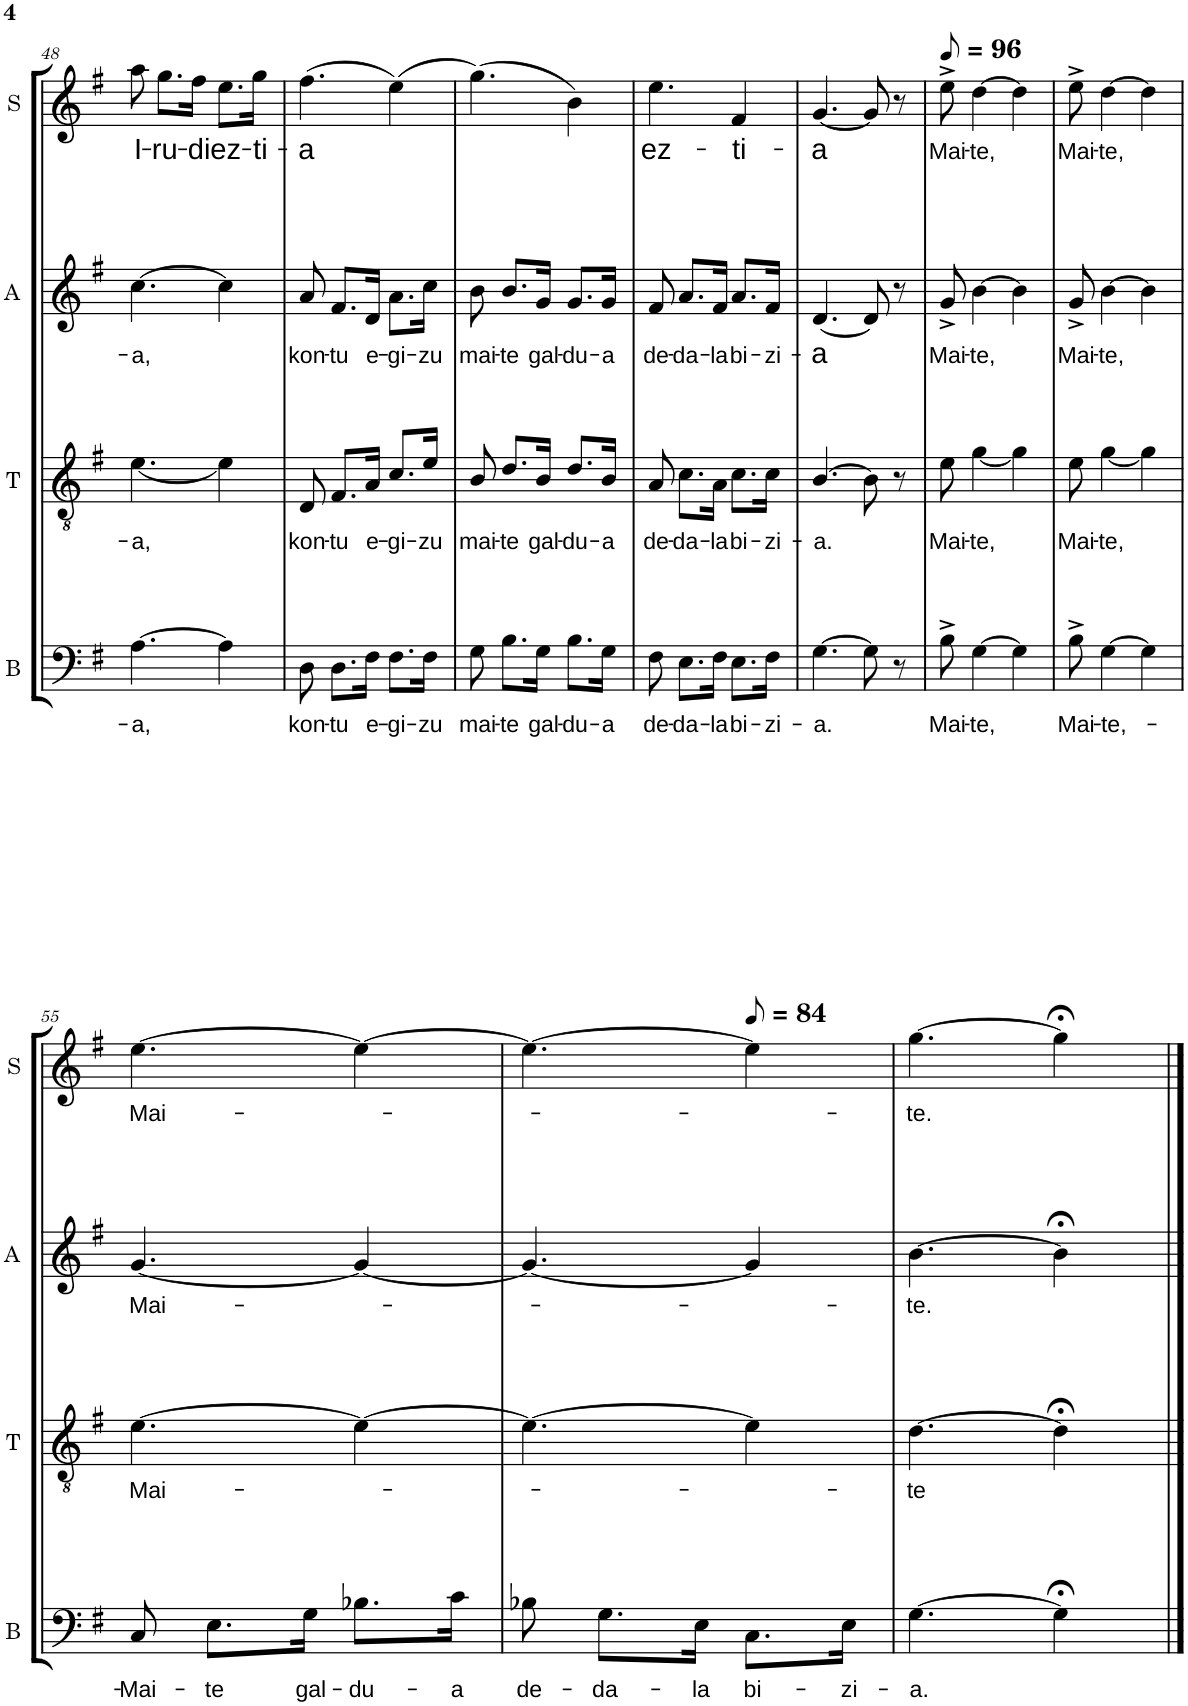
**kern	**text	**kern	**text	**kern	**text	**kern	**text
*part4	*part4	*part3	*part3	*part2	*part2	*part1	*part1
*staff4	*staff4	*staff3	*staff3	*staff2	*staff2	*staff1	*staff1
*I"Basse	*	*I"Ténor	*	*I"Alto	*	*I"Soprano	*
*I'B	*	*I'T	*	*I'A	*	*I'S	*
!!LO:PB:g=z
*clefF4	*	*clefGv2	*	*clefG2	*	*clefG2	*
*k[f#]	*	*k[f#]	*	*k[f#]	*	*k[f#]	*
*G:	*	*G:	*	*G:	*	*G:	*
*M5/8	*	*M5/8	*	*M5/8	*	*M5/8	*
=48	=48	=48	=48	=48	=48	=48	=48
!	!LO:LY:b	!	!LO:LY:b	!	!LO:LY:b	!	!LO:LY:b
[4.A\	-a,	[<4.e\	-a,	[4.cc\	-a,	8aa\	I-
!	!	!	!	!	!	!	!LO:LY:b
.	.	.	.	.	.	8.gg\L	-ru-
!	!	!	!	!	!	!	!LO:LY:b
.	.	.	.	.	.	16ff#\Jk	-di
!	!	!	!	!	!	!	!LO:LY:b
4A\]	.	4e\]	.	4cc\]	.	8.ee\L	ez-
!	!	!	!	!	!	!	!LO:LY:b
.	.	.	.	.	.	16gg\Jk	-ti-
=49	=49	=49	=49	=49	=49	=49	=49
!	!LO:LY:b	!	!LO:LY:b	!	!LO:LY:b	!	!LO:LY:b
8D\	kon-	8D/	kon-	8a/	kon-	(>4.ff#\	-a
!	!LO:LY:b	!	!LO:LY:b	!	!LO:LY:b	!	!
8.D\L	-tu	8.F#/L	-tu	8.f#/L	-tu	.	.
!	!LO:LY:b	!	!LO:LY:b	!	!LO:LY:b	!	!
16F#\Jk	e-	16A/Jk	e-	16d/Jk	e-	.	.
!	!LO:LY:b	!	!LO:LY:b	!	!LO:LY:b	!	!
8.F#\L	-gi-	8.c/L	-gi-	8.a\L	-gi-	(4ee\)	.
!	!LO:LY:b	!	!LO:LY:b	!	!LO:LY:b	!	!
16F#\Jk	-zu	16e/Jk	-zu	16cc\Jk	-zu	.	.
=50	=50	=50	=50	=50	=50	=50	=50
!	!LO:LY:b	!	!LO:LY:b	!	!LO:LY:b	!	!
8G\	mai-	8B/	mai-	8b\	mai-	(4.gg\)	.
!	!LO:LY:b	!	!LO:LY:b	!	!LO:LY:b	!	!
8.B\L	-te	8.d/L	-te	8.b/L	-te	.	.
!	!LO:LY:b	!	!LO:LY:b	!	!LO:LY:b	!	!
16G\Jk	gal-	16B/Jk	gal-	16g/Jk	gal-	.	.
!	!LO:LY:b	!	!LO:LY:b	!	!LO:LY:b	!	!
8.B\L	-du-	8.d/L	-du-	8.g/L	-du-	4b\)	.
!	!LO:LY:b	!	!LO:LY:b	!	!LO:LY:b	!	!
16G\Jk	-a	16B/Jk	-a	16g/Jk	-a	.	.
=51	=51	=51	=51	=51	=51	=51	=51
!	!LO:LY:b	!	!LO:LY:b	!	!LO:LY:b	!	!LO:LY:b
8F#\	de-	8A/	de-	8f#/	de-	4.ee\	ez-
!	!LO:LY:b	!	!LO:LY:b	!	!LO:LY:b	!	!
8.E\L	-da-	8.c\L	-da-	8.a/L	-da-	.	.
!	!LO:LY:b	!	!LO:LY:b	!	!LO:LY:b	!	!
16F#\Jk	-la	16A\Jk	-la	16f#/Jk	-la	.	.
!	!LO:LY:b	!	!LO:LY:b	!	!LO:LY:b	!	!LO:LY:b
8.E\L	bi-	8.c\L	bi-	8.a/L	bi-	4f#/	-ti-
!	!LO:LY:b	!	!LO:LY:b	!	!LO:LY:b	!	!
16F#\Jk	-zi-	16c\Jk	-zi-	16f#/Jk	-zi-	.	.
=52	=52	=52	=52	=52	=52	=52	=52
!	!LO:LY:b	!	!LO:LY:b	!	!LO:LY:b	!	!LO:LY:b
[4.G\	-a.	[4.B/	-a.	[4.d/	-a	[4.g/	-a
8G\]	.	8B\]	.	8d/]	.	8g/]	.
8r	.	8r	.	8r	.	8r	.
=53	=53	=53	=53	=53	=53	=53	=53
*	*	*	*	*	*	*MM48	*
!	!LO:LY:b	!	!LO:LY:b	!	!LO:LY:b	!	!LO:LY:b
8B^\	Mai-	8e\	Mai-	8g^/	Mai-	8ee^\	Mai-
!	!LO:LY:b	!	!LO:LY:b	!	!LO:LY:b	!	!LO:LY:b
[4G\	-te,	[<4g\	-te,	[4b\	-te,	[4dd\	-te,
4G\]	.	4g\]	.	4b\]	.	4dd\]	.
=54	=54	=54	=54	=54	=54	=54	=54
!	!LO:LY:b	!	!LO:LY:b	!	!LO:LY:b	!	!LO:LY:b
8B^\	Mai-	8e\	Mai-	8g^/	Mai-	8ee^\	Mai-
!	!LO:LY:b	!	!LO:LY:b	!	!LO:LY:b	!	!LO:LY:b
[4G\	-te,-	[<4g\	-te,	[4b\	-te,	[4dd\	-te,
4G\]	.	4g\]	.	4b\]	.	4dd\]	.
!!LO:LB:g=z
=55	=55	=55	=55	=55	=55	=55	=55
!	!LO:LY:b	!	!LO:LY:b	!	!LO:LY:b	!	!LO:LY:b
8C/	-Mai-	[4.e\	-Mai-	[4.g/	Mai-	[4.ee\	Mai-
!	!LO:LY:b	!	!	!	!	!	!
8.E\L	-te	.	.	.	.	.	.
!	!LO:LY:b	!	!	!	!	!	!
16G\Jk	gal-	.	.	.	.	.	.
!	!LO:LY:b	!	!	!	!	!	!
8.B-X\L	-du-	4e\_	.	4g/_	.	4ee\_	.
!	!LO:LY:b	!	!	!	!	!	!
16c\Jk	-a	.	.	.	.	.	.
=56	=56	=56	=56	=56	=56	=56	=56
!	!LO:LY:b	!	!	!	!	!	!
8B-X\	de-	4.e\_	.	4.g/_	.	4.ee\_	.
!	!LO:LY:b	!	!	!	!	!	!
8.G\L	-da-	.	.	.	.	.	.
!	!LO:LY:b	!	!	!	!	!	!
16E\Jk	-la	.	.	.	.	.	.
*	*	*	*	*	*	*MM42	*
!	!LO:LY:b	!	!	!	!	!	!
8.C\L	bi-	4e\]	.	4g/]	.	4ee\]	.
!	!LO:LY:b	!	!	!	!	!	!
16E\Jk	-zi-	.	.	.	.	.	.
=57	=57	=57	=57	=57	=57	=57	=57
!	!LO:LY:b	!	!LO:LY:b	!	!LO:LY:b	!	!LO:LY:b
[4.G\	-a.	[4.d\	-te	[4.b\	-te.	[4.gg\	-te.
4G;<\]	.	4d;<\]	.	4b;<\]	.	4gg;<\]	.
==	==	==	==	==	==	==	==
*-	*-	*-	*-	*-	*-	*-	*-
